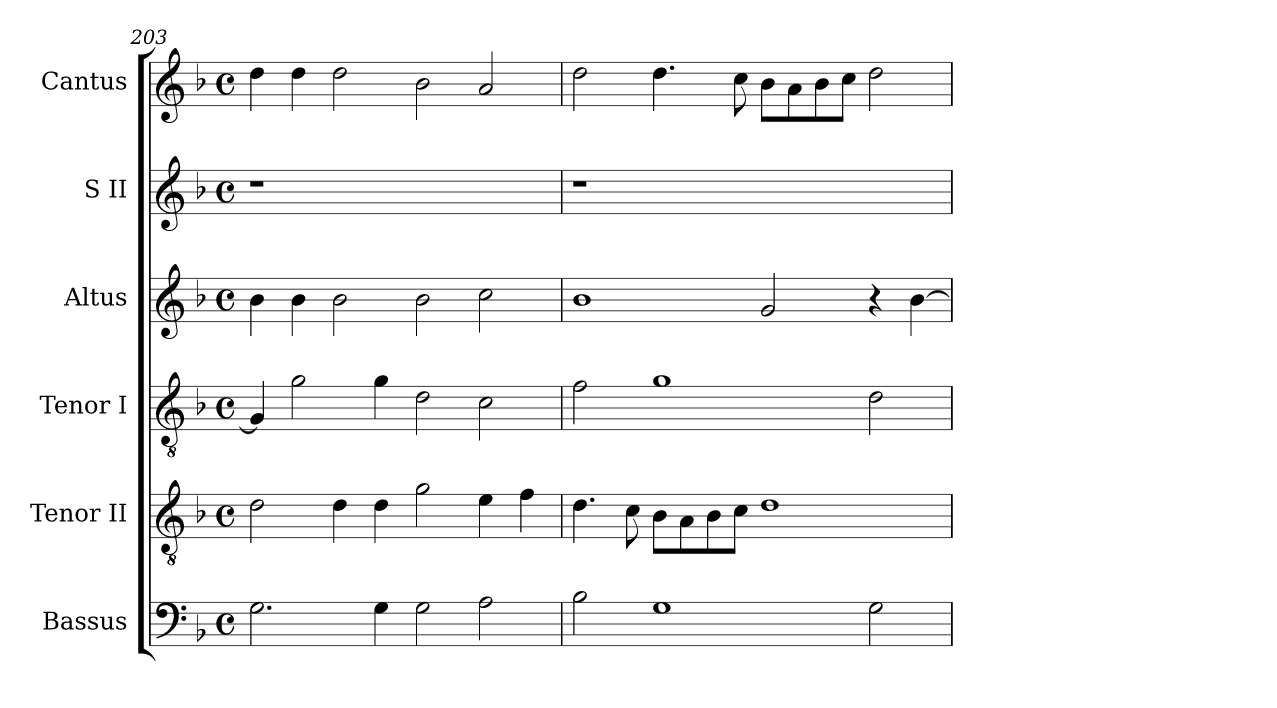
**kern	**kern	**kern	**kern	**kern	**kern
*part6	*part5	*part4	*part3	*part2	*part1
*staff6	*staff5	*staff4	*staff3	*staff2	*staff1
*I"Bassus	*I"Tenor II	*I"Tenor I	*I"Altus	*I"S II	*I"Cantus
*I'B	*I'T II	*I'T I	*I'A	*	*
*clefF4	*clefGv2	*clefGv2	*clefG2	*clefG2	*clefG2
*k[b-]	*k[b-]	*k[b-]	*k[b-]	*k[b-]	*k[b-]
*F:	*F:	*F:	*F:	*F:	*F:
*M4/4	*M4/4	*M4/4	*M4/4	*M4/4	*M4/4
*met(c)	*met(c)	*met(c)	*met(c)	*met(c)	*met(c)
=203	=203	=203	=203	=203	=203
2.G\	2d\	4G/]	4b-\	1r	4dd\
.	.	2g\	4b-\	.	4dd\
.	4d\	.	2b-\	.	2dd\
4G\	4d\	4g\	.	.	.
2G\	2g\	2d\	2b-\	1ryy	2b-\
2A\	4e\	2c\	2cc\	.	2a/
.	4f\	.	.	.	.
=204	=204	=204	=204	=204	=204
2B-\	4.d\	2f\	1b-	1r	2dd\
.	8c\	.	.	.	.
1G	8B-\L	1g	.	.	4.dd\
.	8A\	.	.	.	.
.	8B-\	.	.	.	.
.	8c\J	.	.	.	8cc\
.	1d	.	2g/	1ryy	8b-\L
.	.	.	.	.	8a\
.	.	.	.	.	8b-\
.	.	.	.	.	8cc\J
2G\	.	2d\	4r	.	2dd\
.	.	.	[>4b-\	.	.
=	=	=	=	=	=
*-	*-	*-	*-	*-	*-
